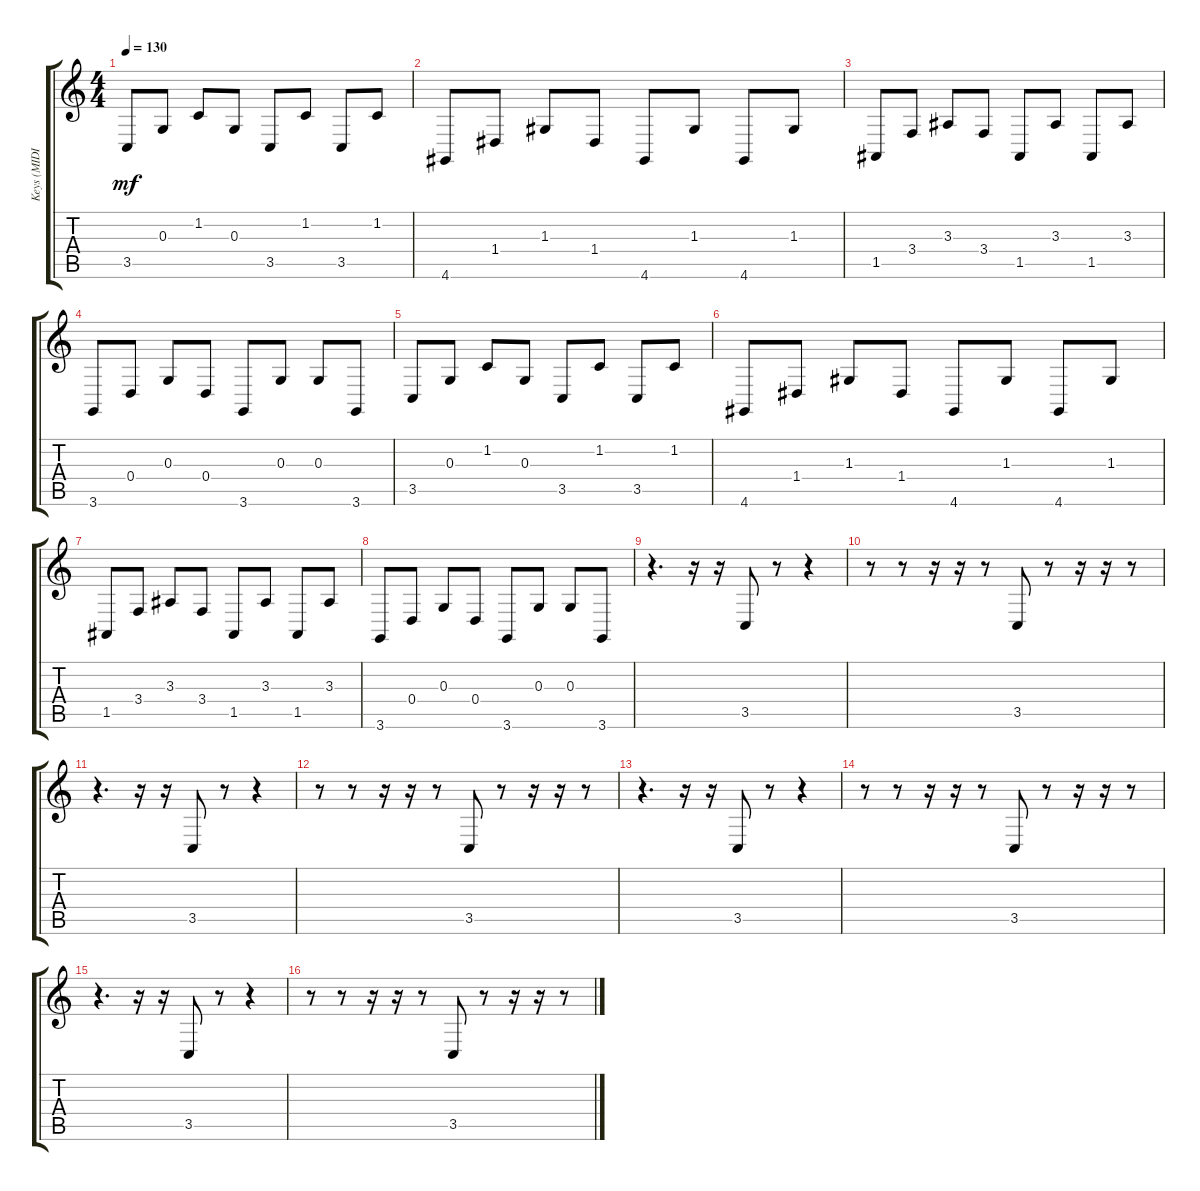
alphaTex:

\track ("Keys (MIDI)" "Keys (MIDI") {instrument acousticgrandpiano}
\staff {score tabs}
\tuning (E4 B3 G3 D3 A2 E2) {hide}
\ts (4 4)
\tempo 130
\clef g2
\ks c
3.5.8{dy mf} 0.3.8 1.2.8 0.3.8 3.5.8 1.2.8 3.5.8 1.2.8 |
4.6.8 1.4.8 1.3.8 1.4.8 4.6.8 1.3.8 4.6.8 1.3.8 |
1.5.8 3.4.8 3.3.8 3.4.8 1.5.8 3.3.8 1.5.8 3.3.8 |
3.6.8 0.4.8 0.3.8 0.4.8 3.6.8 0.3.8 0.3.8 3.6.8 |
3.5.8 0.3.8 1.2.8 0.3.8 3.5.8 1.2.8 3.5.8 1.2.8 |
4.6.8 1.4.8 1.3.8 1.4.8 4.6.8 1.3.8 4.6.8 1.3.8 |
1.5.8 3.4.8 3.3.8 3.4.8 1.5.8 3.3.8 1.5.8 3.3.8 |
3.6.8 0.4.8 0.3.8 0.4.8 3.6.8 0.3.8 0.3.8 3.6.8 |
r.4{d} r.16 r.16 3.5.8 r.8 r.4 |
r.8 r.8 r.16 r.16 r.8 3.5.8 r.8 r.16 r.16 r.8 |
r.4{d} r.16 r.16 3.5.8 r.8 r.4 |
r.8 r.8 r.16 r.16 r.8 3.5.8 r.8 r.16 r.16 r.8 |
r.4{d} r.16 r.16 3.5.8 r.8 r.4 |
r.8 r.8 r.16 r.16 r.8 3.5.8 r.8 r.16 r.16 r.8 |
r.4{d} r.16 r.16 3.5.8 r.8 r.4 |
r.8 r.8 r.16 r.16 r.8 3.5.8 r.8 r.16 r.16 r.8
